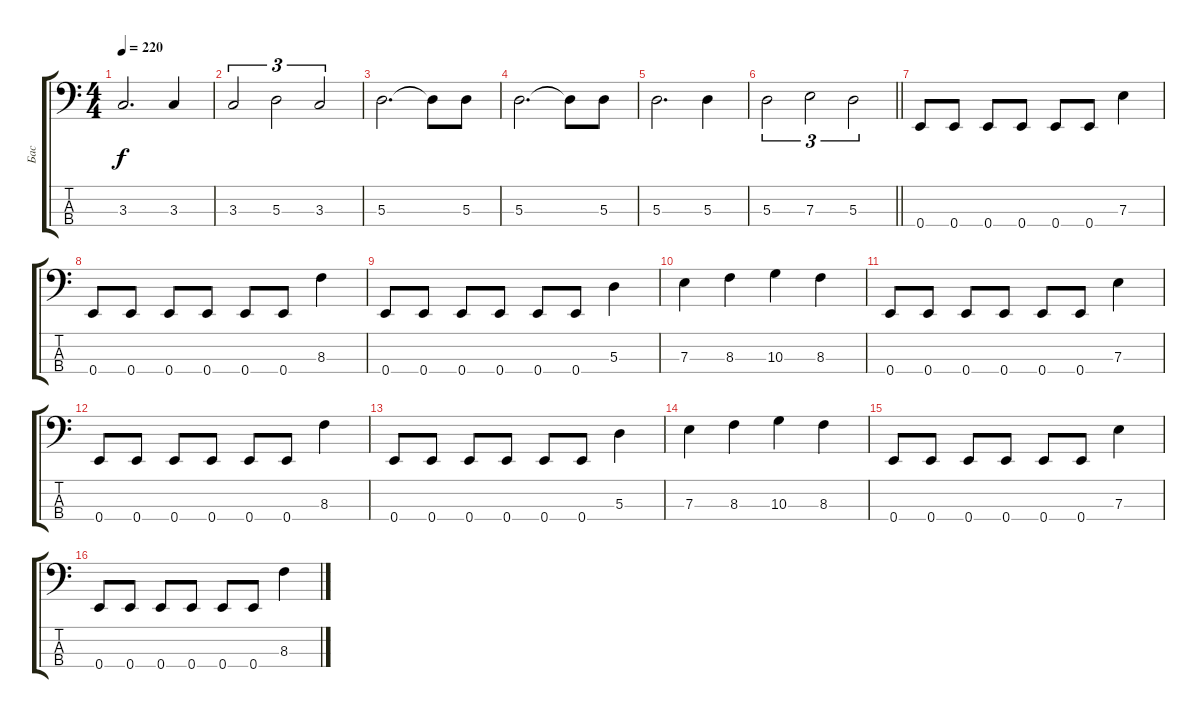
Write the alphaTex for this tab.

\track ("Бас" "Бас") {instrument electricbassfinger}
\staff {score tabs}
\tuning (G2 D2 A1 E1) {hide}
\ts (4 4)
\tempo 220
\clef f4
\ks c
3.3.2{d dy f} 3.3.4 |
3.3.2{tu (3 2)} 5.3.2{tu (3 2)} 3.3.2{tu (3 2)} |
5.3.2{d} 5.3{t}.8 5.3.8 |
5.3.2{d} 5.3{t}.8 5.3.8 |
5.3.2{d} 5.3.4 |
\barLineRight lightlight
5.3.2{tu (3 2)} 7.3.2{tu (3 2)} 5.3.2{tu (3 2)} |
0.4.8 0.4.8 0.4.8 0.4.8 0.4.8 0.4.8 7.3.4 |
0.4.8 0.4.8 0.4.8 0.4.8 0.4.8 0.4.8 8.3.4 |
0.4.8 0.4.8 0.4.8 0.4.8 0.4.8 0.4.8 5.3.4 |
7.3.4 8.3.4 10.3.4 8.3.4 |
0.4.8 0.4.8 0.4.8 0.4.8 0.4.8 0.4.8 7.3.4 |
0.4.8 0.4.8 0.4.8 0.4.8 0.4.8 0.4.8 8.3.4 |
0.4.8 0.4.8 0.4.8 0.4.8 0.4.8 0.4.8 5.3.4 |
7.3.4 8.3.4 10.3.4 8.3.4 |
0.4.8 0.4.8 0.4.8 0.4.8 0.4.8 0.4.8 7.3.4 |
0.4.8 0.4.8 0.4.8 0.4.8 0.4.8 0.4.8 8.3.4
